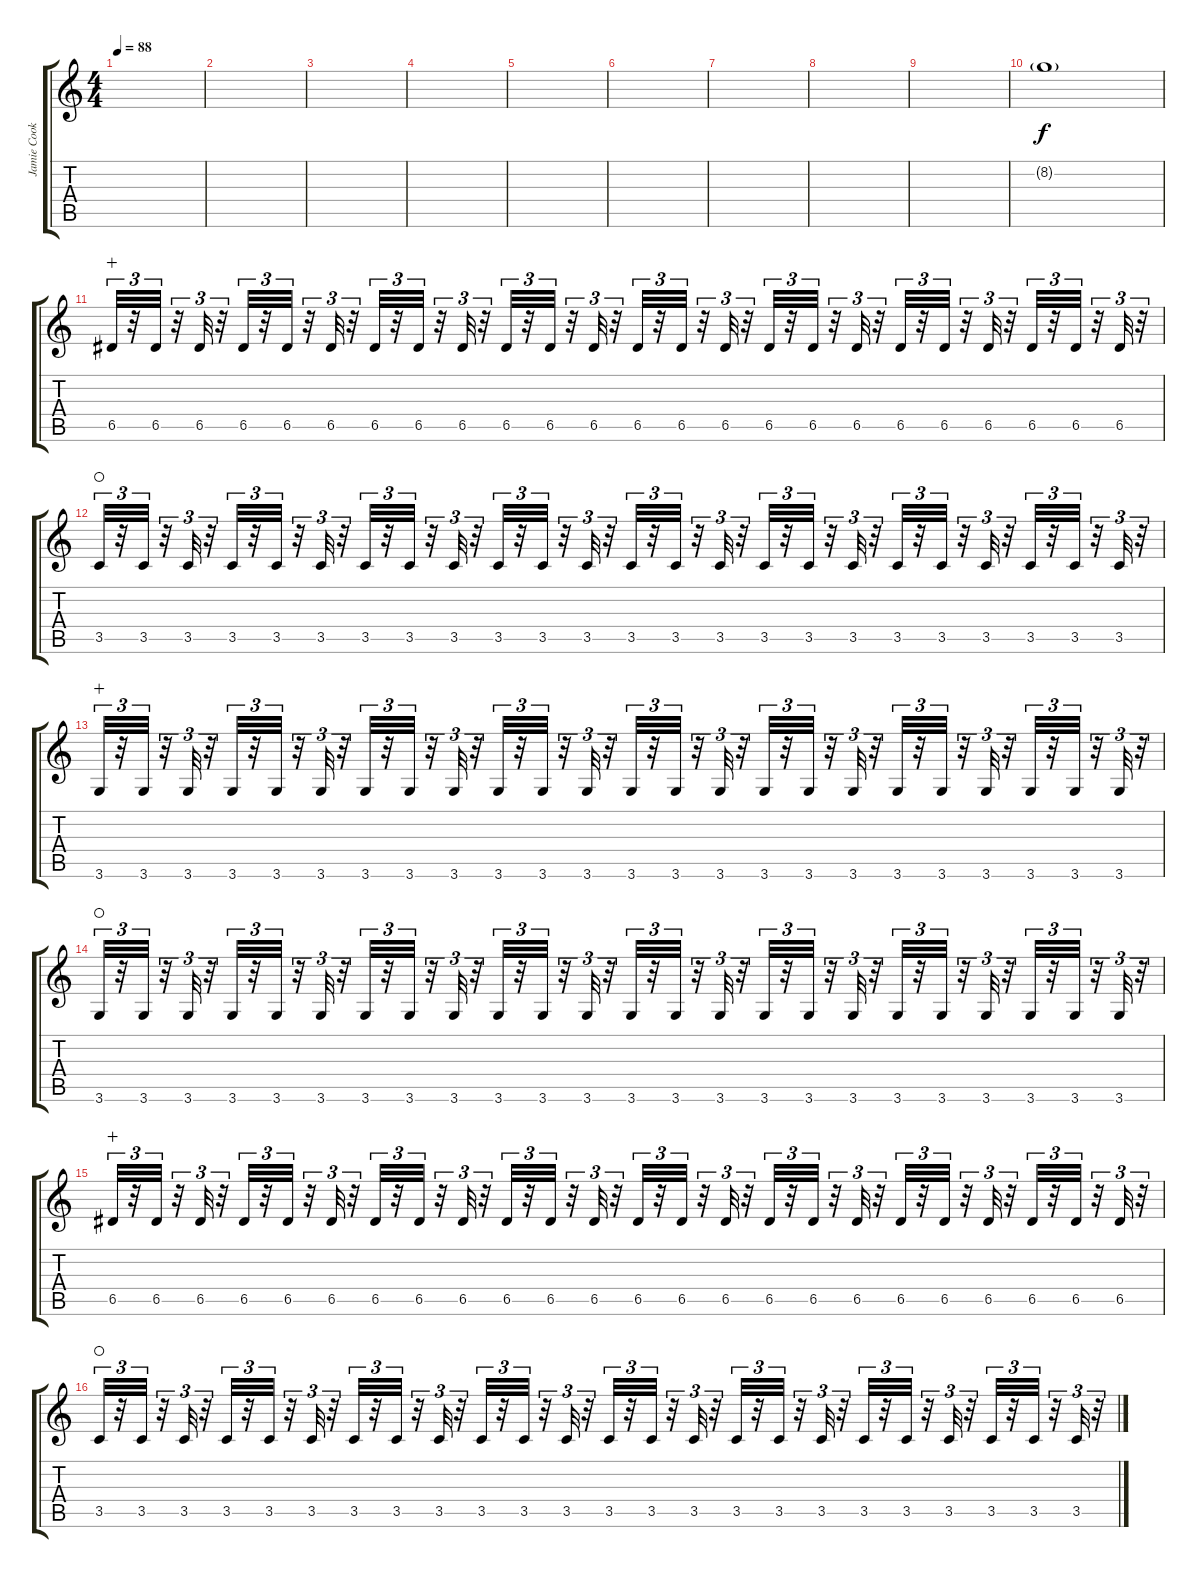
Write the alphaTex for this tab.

\track ("Jamie Cook" "Jamie Cook") {instrument distortionguitar}
\staff {score tabs}
\tuning (E4 B3 G3 D3 A2 E2) {hide}
\ts (4 4)
\tempo 88
\clef g2
\ks c
|
|
|
|
|
|
|
|
|
8.2{g}.1{volume 13} |
6.5.32{tu (3 2) dy f wahc} r.32{tu (3 2)} 6.5.32{tu (3 2)} r.32{tu (3 2)} 6.5.32{tu (3 2)} r.32{tu (3 2)} 6.5.32{tu (3 2)} r.32{tu (3 2)} 6.5.32{tu (3 2)} r.32{tu (3 2)} 6.5.32{tu (3 2)} r.32{tu (3 2)} 6.5.32{tu (3 2)} r.32{tu (3 2)} 6.5.32{tu (3 2)} r.32{tu (3 2)} 6.5.32{tu (3 2)} r.32{tu (3 2)} 6.5.32{tu (3 2)} r.32{tu (3 2)} 6.5.32{tu (3 2)} r.32{tu (3 2)} 6.5.32{tu (3 2)} r.32{tu (3 2)} 6.5.32{tu (3 2)} r.32{tu (3 2)} 6.5.32{tu (3 2)} r.32{tu (3 2)} 6.5.32{tu (3 2)} r.32{tu (3 2)} 6.5.32{tu (3 2)} r.32{tu (3 2)} 6.5.32{tu (3 2)} r.32{tu (3 2)} 6.5.32{tu (3 2)} r.32{tu (3 2)} 6.5.32{tu (3 2)} r.32{tu (3 2)} 6.5.32{tu (3 2)} r.32{tu (3 2)} 6.5.32{tu (3 2)} r.32{tu (3 2)} 6.5.32{tu (3 2)} r.32{tu (3 2)} 6.5.32{tu (3 2)} r.32{tu (3 2)} 6.5.32{tu (3 2)} r.32{tu (3 2)} |
3.5.32{tu (3 2) waho} r.32{tu (3 2)} 3.5.32{tu (3 2)} r.32{tu (3 2)} 3.5.32{tu (3 2)} r.32{tu (3 2)} 3.5.32{tu (3 2)} r.32{tu (3 2)} 3.5.32{tu (3 2)} r.32{tu (3 2)} 3.5.32{tu (3 2)} r.32{tu (3 2)} 3.5.32{tu (3 2)} r.32{tu (3 2)} 3.5.32{tu (3 2)} r.32{tu (3 2)} 3.5.32{tu (3 2)} r.32{tu (3 2)} 3.5.32{tu (3 2)} r.32{tu (3 2)} 3.5.32{tu (3 2)} r.32{tu (3 2)} 3.5.32{tu (3 2)} r.32{tu (3 2)} 3.5.32{tu (3 2)} r.32{tu (3 2)} 3.5.32{tu (3 2)} r.32{tu (3 2)} 3.5.32{tu (3 2)} r.32{tu (3 2)} 3.5.32{tu (3 2)} r.32{tu (3 2)} 3.5.32{tu (3 2)} r.32{tu (3 2)} 3.5.32{tu (3 2)} r.32{tu (3 2)} 3.5.32{tu (3 2)} r.32{tu (3 2)} 3.5.32{tu (3 2)} r.32{tu (3 2)} 3.5.32{tu (3 2)} r.32{tu (3 2)} 3.5.32{tu (3 2)} r.32{tu (3 2)} 3.5.32{tu (3 2)} r.32{tu (3 2)} 3.5.32{tu (3 2)} r.32{tu (3 2)} |
3.6.32{tu (3 2) wahc} r.32{tu (3 2)} 3.6.32{tu (3 2)} r.32{tu (3 2)} 3.6.32{tu (3 2)} r.32{tu (3 2)} 3.6.32{tu (3 2)} r.32{tu (3 2)} 3.6.32{tu (3 2)} r.32{tu (3 2)} 3.6.32{tu (3 2)} r.32{tu (3 2)} 3.6.32{tu (3 2)} r.32{tu (3 2)} 3.6.32{tu (3 2)} r.32{tu (3 2)} 3.6.32{tu (3 2)} r.32{tu (3 2)} 3.6.32{tu (3 2)} r.32{tu (3 2)} 3.6.32{tu (3 2)} r.32{tu (3 2)} 3.6.32{tu (3 2)} r.32{tu (3 2)} 3.6.32{tu (3 2)} r.32{tu (3 2)} 3.6.32{tu (3 2)} r.32{tu (3 2)} 3.6.32{tu (3 2)} r.32{tu (3 2)} 3.6.32{tu (3 2)} r.32{tu (3 2)} 3.6.32{tu (3 2)} r.32{tu (3 2)} 3.6.32{tu (3 2)} r.32{tu (3 2)} 3.6.32{tu (3 2)} r.32{tu (3 2)} 3.6.32{tu (3 2)} r.32{tu (3 2)} 3.6.32{tu (3 2)} r.32{tu (3 2)} 3.6.32{tu (3 2)} r.32{tu (3 2)} 3.6.32{tu (3 2)} r.32{tu (3 2)} 3.6.32{tu (3 2)} r.32{tu (3 2)} |
3.6.32{tu (3 2) waho} r.32{tu (3 2)} 3.6.32{tu (3 2)} r.32{tu (3 2)} 3.6.32{tu (3 2)} r.32{tu (3 2)} 3.6.32{tu (3 2)} r.32{tu (3 2)} 3.6.32{tu (3 2)} r.32{tu (3 2)} 3.6.32{tu (3 2)} r.32{tu (3 2)} 3.6.32{tu (3 2)} r.32{tu (3 2)} 3.6.32{tu (3 2)} r.32{tu (3 2)} 3.6.32{tu (3 2)} r.32{tu (3 2)} 3.6.32{tu (3 2)} r.32{tu (3 2)} 3.6.32{tu (3 2)} r.32{tu (3 2)} 3.6.32{tu (3 2)} r.32{tu (3 2)} 3.6.32{tu (3 2)} r.32{tu (3 2)} 3.6.32{tu (3 2)} r.32{tu (3 2)} 3.6.32{tu (3 2)} r.32{tu (3 2)} 3.6.32{tu (3 2)} r.32{tu (3 2)} 3.6.32{tu (3 2)} r.32{tu (3 2)} 3.6.32{tu (3 2)} r.32{tu (3 2)} 3.6.32{tu (3 2)} r.32{tu (3 2)} 3.6.32{tu (3 2)} r.32{tu (3 2)} 3.6.32{tu (3 2)} r.32{tu (3 2)} 3.6.32{tu (3 2)} r.32{tu (3 2)} 3.6.32{tu (3 2)} r.32{tu (3 2)} 3.6.32{tu (3 2)} r.32{tu (3 2)} |
6.5.32{tu (3 2) wahc} r.32{tu (3 2)} 6.5.32{tu (3 2)} r.32{tu (3 2)} 6.5.32{tu (3 2)} r.32{tu (3 2)} 6.5.32{tu (3 2)} r.32{tu (3 2)} 6.5.32{tu (3 2)} r.32{tu (3 2)} 6.5.32{tu (3 2)} r.32{tu (3 2)} 6.5.32{tu (3 2)} r.32{tu (3 2)} 6.5.32{tu (3 2)} r.32{tu (3 2)} 6.5.32{tu (3 2)} r.32{tu (3 2)} 6.5.32{tu (3 2)} r.32{tu (3 2)} 6.5.32{tu (3 2)} r.32{tu (3 2)} 6.5.32{tu (3 2)} r.32{tu (3 2)} 6.5.32{tu (3 2)} r.32{tu (3 2)} 6.5.32{tu (3 2)} r.32{tu (3 2)} 6.5.32{tu (3 2)} r.32{tu (3 2)} 6.5.32{tu (3 2)} r.32{tu (3 2)} 6.5.32{tu (3 2)} r.32{tu (3 2)} 6.5.32{tu (3 2)} r.32{tu (3 2)} 6.5.32{tu (3 2)} r.32{tu (3 2)} 6.5.32{tu (3 2)} r.32{tu (3 2)} 6.5.32{tu (3 2)} r.32{tu (3 2)} 6.5.32{tu (3 2)} r.32{tu (3 2)} 6.5.32{tu (3 2)} r.32{tu (3 2)} 6.5.32{tu (3 2)} r.32{tu (3 2)} |
3.5.32{tu (3 2) waho} r.32{tu (3 2)} 3.5.32{tu (3 2)} r.32{tu (3 2)} 3.5.32{tu (3 2)} r.32{tu (3 2)} 3.5.32{tu (3 2)} r.32{tu (3 2)} 3.5.32{tu (3 2)} r.32{tu (3 2)} 3.5.32{tu (3 2)} r.32{tu (3 2)} 3.5.32{tu (3 2)} r.32{tu (3 2)} 3.5.32{tu (3 2)} r.32{tu (3 2)} 3.5.32{tu (3 2)} r.32{tu (3 2)} 3.5.32{tu (3 2)} r.32{tu (3 2)} 3.5.32{tu (3 2)} r.32{tu (3 2)} 3.5.32{tu (3 2)} r.32{tu (3 2)} 3.5.32{tu (3 2)} r.32{tu (3 2)} 3.5.32{tu (3 2)} r.32{tu (3 2)} 3.5.32{tu (3 2)} r.32{tu (3 2)} 3.5.32{tu (3 2)} r.32{tu (3 2)} 3.5.32{tu (3 2)} r.32{tu (3 2)} 3.5.32{tu (3 2)} r.32{tu (3 2)} 3.5.32{tu (3 2)} r.32{tu (3 2)} 3.5.32{tu (3 2)} r.32{tu (3 2)} 3.5.32{tu (3 2)} r.32{tu (3 2)} 3.5.32{tu (3 2)} r.32{tu (3 2)} 3.5.32{tu (3 2)} r.32{tu (3 2)} 3.5.32{tu (3 2)} r.32{tu (3 2)}
